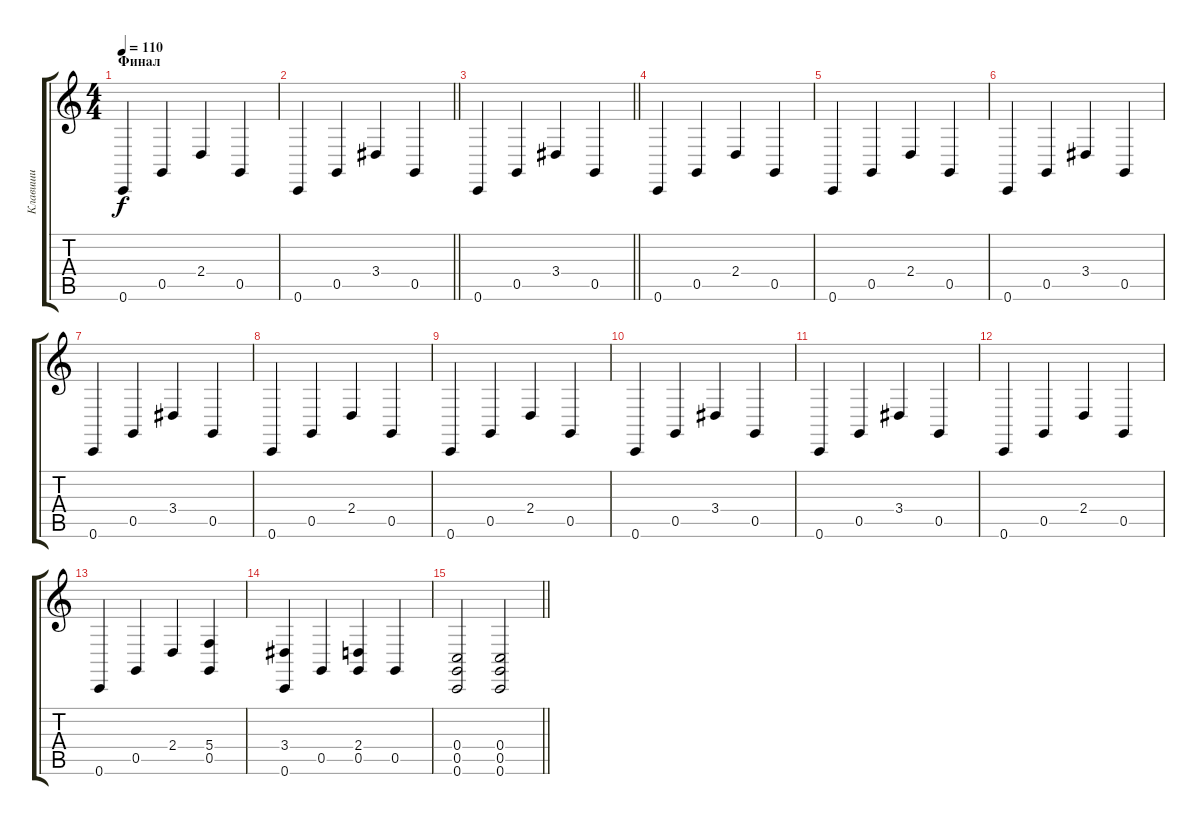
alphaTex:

\track ("Клавиши" "Клавиши") {instrument electricgrandpiano}
\staff {score tabs}
\tuning (D4 A3 F3 C3 G2 C2) {hide}
\ts (4 4)
\section ("" "Финал")
\tempo 110
\clef g2
\ks c
0.6.4{dy f} 0.5.4 2.4.4 0.5.4 |
\barLineRight lightlight
0.6.4 0.5.4 3.4.4 0.5.4 |
\barLineRight lightlight
0.6.4 0.5.4 3.4.4 0.5.4 |
0.6.4 0.5.4 2.4.4 0.5.4 |
0.6.4 0.5.4 2.4.4 0.5.4 |
0.6.4 0.5.4 3.4.4 0.5.4 |
0.6.4 0.5.4 3.4.4 0.5.4 |
0.6.4 0.5.4 2.4.4 0.5.4 |
0.6.4 0.5.4 2.4.4 0.5.4 |
0.6.4 0.5.4 3.4.4 0.5.4 |
0.6.4 0.5.4 3.4.4 0.5.4 |
0.6.4 0.5.4 2.4.4 0.5.4 |
0.6.4 0.5.4 2.4.4 (5.4 0.5).4 |
(3.4 0.6).4 0.5.4 (2.4 0.5).4 0.5.4 |
\barLineRight lightlight
(0.4 0.5 0.6).2 (0.4 0.5 0.6).2
